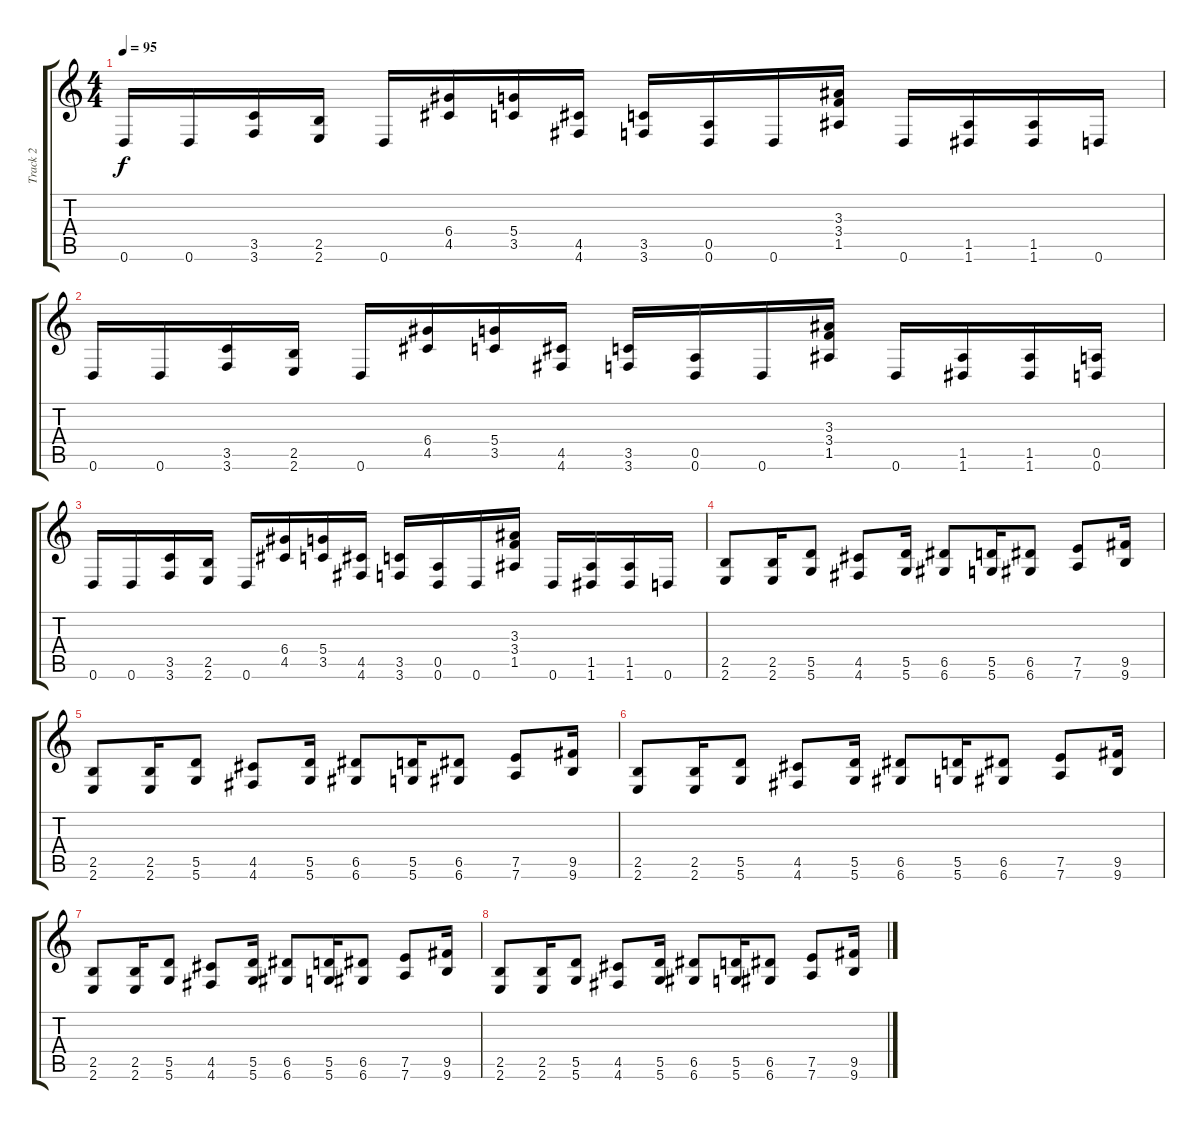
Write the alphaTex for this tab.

\track ("Track 2" "Track 2") {instrument distortionguitar}
\staff {score tabs}
\tuning (E4 B3 G3 D3 A2 D2) {hide}
\ts (4 4)
\tempo 95
\clef g2
\ks c
0.6.16{dy f} 0.6.16 (3.5 3.6).16 (2.5 2.6).16 0.6.16 (6.4 4.5).16 (5.4 3.5).16 (4.5 4.6).16 (3.5 3.6).16 (0.5 0.6).16 0.6.16 (3.3 3.4 1.5).16 0.6.16 (1.5 1.6).16 (1.5 1.6).16 0.6.16 |
0.6.16 0.6.16 (3.5 3.6).16 (2.5 2.6).16 0.6.16 (6.4 4.5).16 (5.4 3.5).16 (4.5 4.6).16 (3.5 3.6).16 (0.5 0.6).16 0.6.16 (3.3 3.4 1.5).16 0.6.16 (1.5 1.6).16 (1.5 1.6).16 (0.5 0.6).16 |
0.6.16 0.6.16 (3.5 3.6).16 (2.5 2.6).16 0.6.16 (6.4 4.5).16 (5.4 3.5).16 (4.5 4.6).16 (3.5 3.6).16 (0.5 0.6).16 0.6.16 (3.3 3.4 1.5).16 0.6.16 (1.5 1.6).16 (1.5 1.6).16 0.6.16 |
(2.5 2.6).8 (2.5 2.6).16 (5.5 5.6).8 (4.5 4.6).8 (5.5 5.6).16 (6.5 6.6).8 (5.5 5.6).16 (6.5 6.6).8 (7.5 7.6).8 (9.5 9.6).16 |
(2.5 2.6).8 (2.5 2.6).16 (5.5 5.6).8 (4.5 4.6).8 (5.5 5.6).16 (6.5 6.6).8 (5.5 5.6).16 (6.5 6.6).8 (7.5 7.6).8 (9.5 9.6).16 |
(2.5 2.6).8 (2.5 2.6).16 (5.5 5.6).8 (4.5 4.6).8 (5.5 5.6).16 (6.5 6.6).8 (5.5 5.6).16 (6.5 6.6).8 (7.5 7.6).8 (9.5 9.6).16 |
(2.5 2.6).8 (2.5 2.6).16 (5.5 5.6).8 (4.5 4.6).8 (5.5 5.6).16 (6.5 6.6).8 (5.5 5.6).16 (6.5 6.6).8 (7.5 7.6).8 (9.5 9.6).16 |
(2.5 2.6).8 (2.5 2.6).16 (5.5 5.6).8 (4.5 4.6).8 (5.5 5.6).16 (6.5 6.6).8 (5.5 5.6).16 (6.5 6.6).8 (7.5 7.6).8 (9.5 9.6).16
